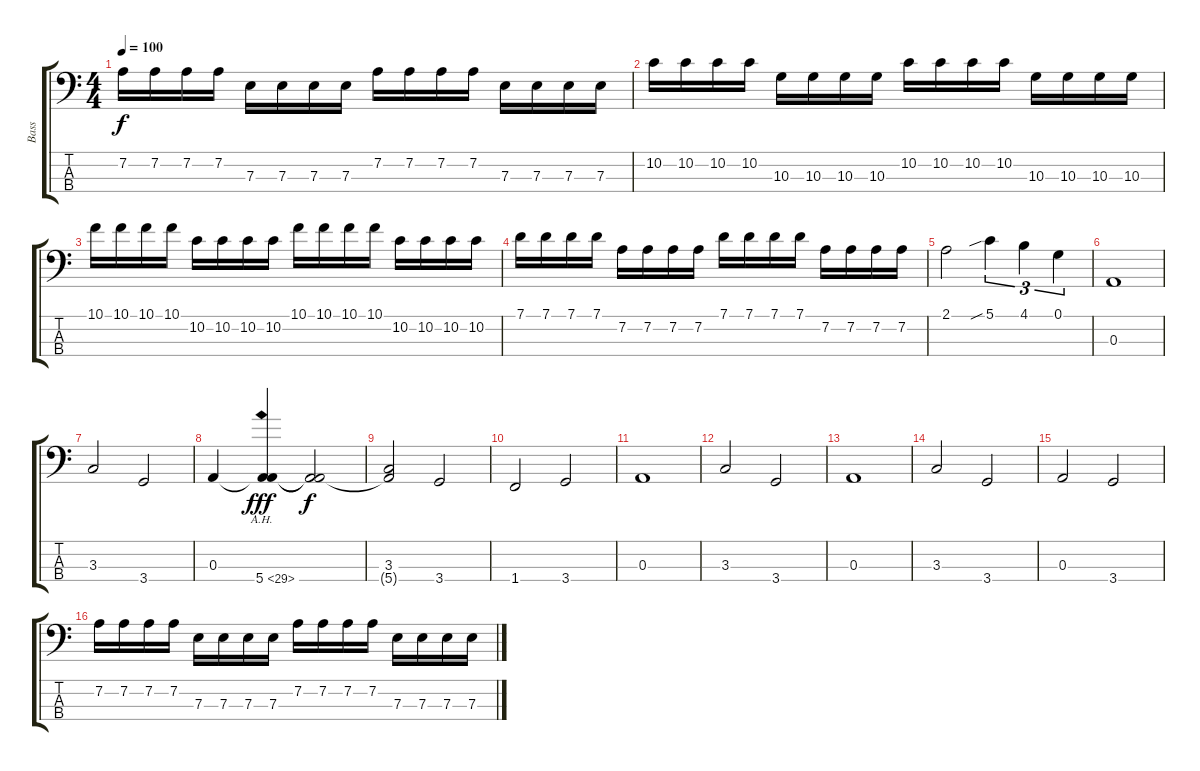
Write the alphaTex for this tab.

\track ("Bass" "Bass") {instrument electricbassfinger}
\staff {score tabs}
\tuning (G2 D2 A1 E1) {hide}
\ts (4 4)
\tempo 100
\clef f4
\ks c
7.2.16{dy f} 7.2.16 7.2.16 7.2.16 7.3.16 7.3.16 7.3.16 7.3.16 7.2.16 7.2.16 7.2.16 7.2.16 7.3.16 7.3.16 7.3.16 7.3.16 |
10.2.16 10.2.16 10.2.16 10.2.16 10.3.16 10.3.16 10.3.16 10.3.16 10.2.16 10.2.16 10.2.16 10.2.16 10.3.16 10.3.16 10.3.16 10.3.16 |
10.1.16 10.1.16 10.1.16 10.1.16 10.2.16 10.2.16 10.2.16 10.2.16 10.1.16 10.1.16 10.1.16 10.1.16 10.2.16 10.2.16 10.2.16 10.2.16 |
7.1.16 7.1.16 7.1.16 7.1.16 7.2.16 7.2.16 7.2.16 7.2.16 7.1.16 7.1.16 7.1.16 7.1.16 7.2.16 7.2.16 7.2.16 7.2.16 |
2.1.2 5.1{sib}.4{tu (3 2)} 4.1.4{tu (3 2)} 0.1.4{tu (3 2)} |
0.3.1 |
3.3.2 3.4.2 |
0.3.4 (0.3{t} 5.4{ah 24}).4{dy fff} (0.3{t} 5.4{t}).2{dy f} |
(3.3 5.4{t}).2 3.4.2 |
1.4.2 3.4.2 |
0.3.1 |
3.3.2 3.4.2 |
0.3.1 |
3.3.2 3.4.2 |
0.3.2 3.4.2 |
7.2.16 7.2.16 7.2.16 7.2.16 7.3.16 7.3.16 7.3.16 7.3.16 7.2.16 7.2.16 7.2.16 7.2.16 7.3.16 7.3.16 7.3.16 7.3.16
